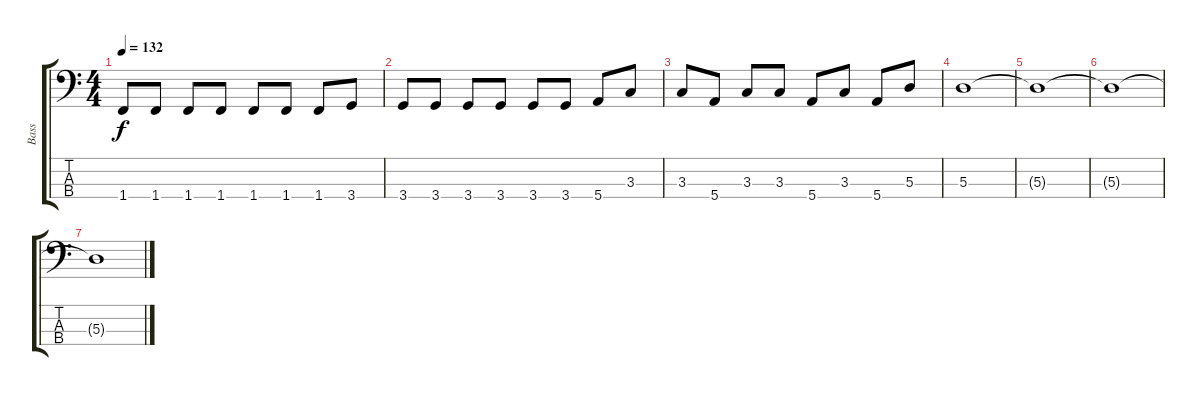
\track ("Bass" "Bass") {instrument electricbassfinger}
\staff {score tabs}
\tuning (G2 D2 A1 E1) {hide}
\ts (4 4)
\tempo 132
\clef f4
\ks c
1.4{t}.8{dy f} 1.4.8 1.4.8 1.4.8 1.4.8 1.4.8 1.4.8 3.4.8 |
3.4.8 3.4.8 3.4.8 3.4.8 3.4.8 3.4.8 5.4.8 3.3.8 |
3.3.8 5.4.8 3.3.8 3.3.8 5.4.8 3.3.8 5.4.8 5.3.8 |
5.3.1 |
5.3{t}.1 |
5.3{t}.1{volume 0} |
5.3{t}.1
